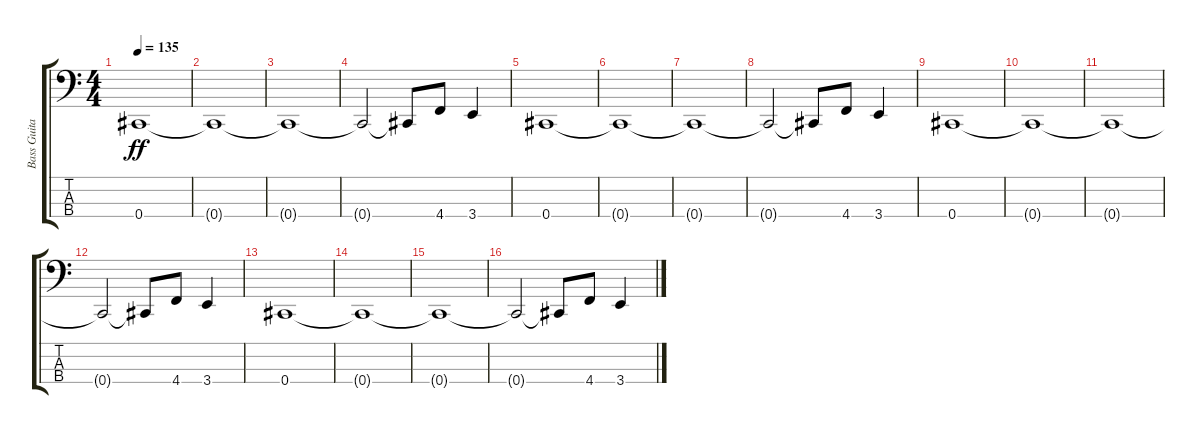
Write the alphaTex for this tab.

\track ("Bass Guitar" "Bass Guita") {instrument electricbasspick}
\staff {score tabs}
\tuning (E2 B1 Gb1 Db1) {hide}
\ts (4 4)
\tempo 135
\clef f4
\ks c
0.4.1{dy ff} |
0.4{t}.1 |
0.4{t}.1 |
0.4{t}.2 0.4{t}.8 4.4.8 3.4.4 |
0.4.1 |
0.4{t}.1 |
0.4{t}.1 |
0.4{t}.2 0.4{t}.8 4.4.8 3.4.4 |
0.4.1 |
0.4{t}.1 |
0.4{t}.1 |
0.4{t}.2 0.4{t}.8 4.4.8 3.4.4 |
0.4.1 |
0.4{t}.1 |
0.4{t}.1 |
0.4{t}.2 0.4{t}.8 4.4.8 3.4.4
